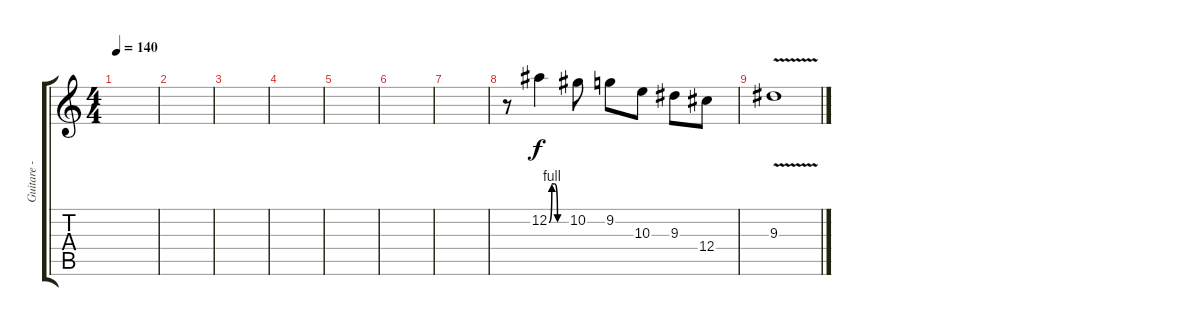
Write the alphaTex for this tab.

\track ("Guitare - Yngwie Malmsteen" "Guitare - ") {instrument overdrivenguitar}
\staff {score tabs}
\tuning (Eb4 Bb3 Gb3 Db3 Ab2 Eb2) {hide}
\ts (4 4)
\tempo 140
\clef g2
\ks c
|
|
|
|
|
|
|
r.8 12.2{be (custom 0 0 10 4 20 4 30 0 60 0)}.4 10.2.8 9.2.8 10.3.8 9.3.8 12.4.8 |
9.3{v}.1
